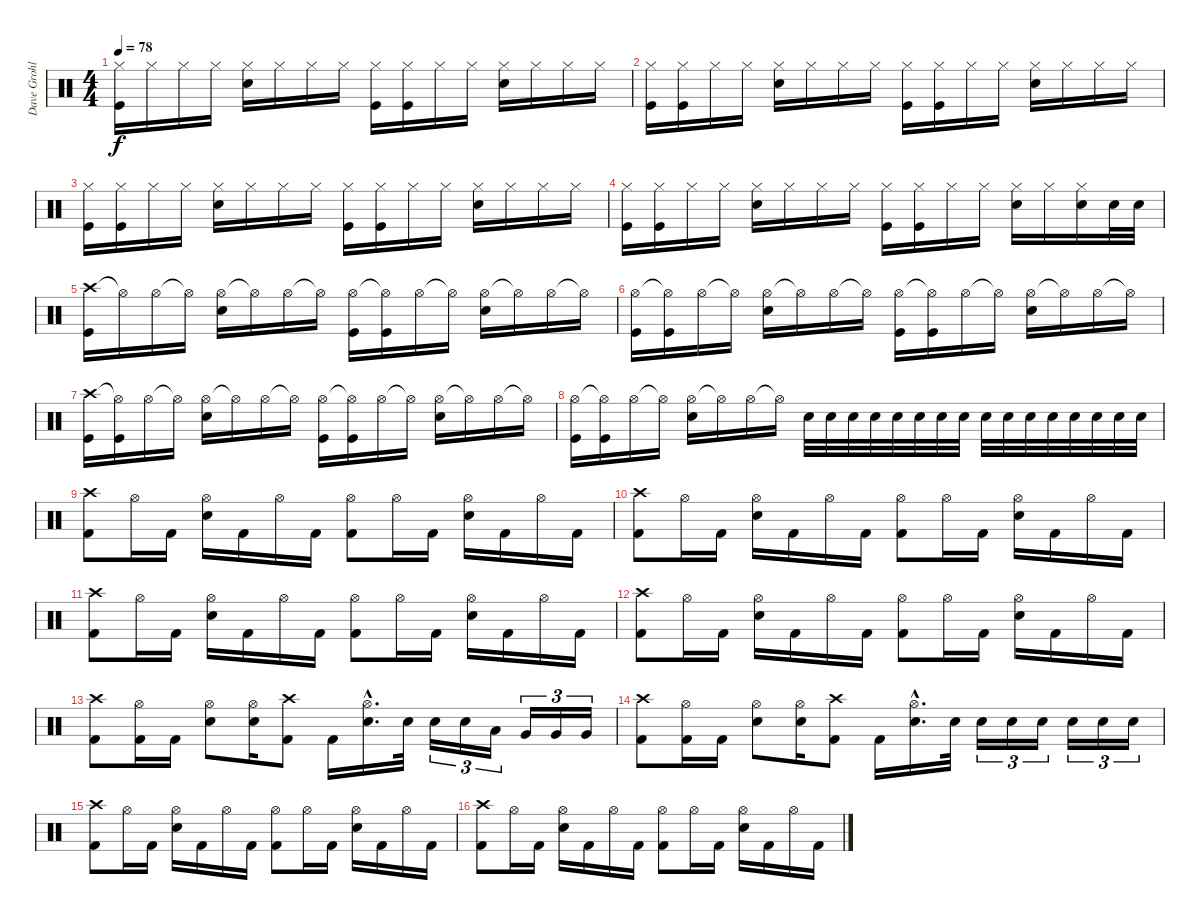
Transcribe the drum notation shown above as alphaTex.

\track ("Dave Grohl : Drums" "Dave Grohl") {instrument percussion}
\staff {score}
\articulation defaults
\ts (4 4)
\tempo 78
\clef neutral
\ks c
("Hi-Hat (closed)" "Kick (hit)").16{dy f} "Hi-Hat (closed)".16 "Hi-Hat (closed)".16 "Hi-Hat (closed)".16 ("Hi-Hat (closed)" "Electric Snare (hit)").16 "Hi-Hat (closed)".16 "Hi-Hat (closed)".16 "Hi-Hat (closed)".16 ("Hi-Hat (closed)" "Kick (hit)").16 ("Hi-Hat (closed)" "Kick (hit)").16 "Hi-Hat (closed)".16 "Hi-Hat (closed)".16 ("Hi-Hat (closed)" "Electric Snare (hit)").16 "Hi-Hat (closed)".16 "Hi-Hat (closed)".16 "Hi-Hat (closed)".16 |
("Hi-Hat (closed)" "Kick (hit)").16 ("Hi-Hat (closed)" "Kick (hit)").16 "Hi-Hat (closed)".16 "Hi-Hat (closed)".16 ("Hi-Hat (closed)" "Electric Snare (hit)").16 "Hi-Hat (closed)".16 "Hi-Hat (closed)".16 "Hi-Hat (closed)".16 ("Hi-Hat (closed)" "Kick (hit)").16 ("Hi-Hat (closed)" "Kick (hit)").16 "Hi-Hat (closed)".16 "Hi-Hat (closed)".16 ("Hi-Hat (closed)" "Electric Snare (hit)").16 "Hi-Hat (closed)".16 "Hi-Hat (closed)".16 "Hi-Hat (closed)".16 |
("Hi-Hat (closed)" "Kick (hit)").16 ("Hi-Hat (closed)" "Kick (hit)").16 "Hi-Hat (closed)".16 "Hi-Hat (closed)".16 ("Hi-Hat (closed)" "Electric Snare (hit)").16 "Hi-Hat (closed)".16 "Hi-Hat (closed)".16 "Hi-Hat (closed)".16 ("Hi-Hat (closed)" "Kick (hit)").16 ("Hi-Hat (closed)" "Kick (hit)").16 "Hi-Hat (closed)".16 "Hi-Hat (closed)".16 ("Hi-Hat (closed)" "Electric Snare (hit)").16 "Hi-Hat (closed)".16 "Hi-Hat (closed)".16 "Hi-Hat (closed)".16 |
("Hi-Hat (closed)" "Kick (hit)").16 ("Hi-Hat (closed)" "Kick (hit)").16 "Hi-Hat (closed)".16 "Hi-Hat (closed)".16 ("Hi-Hat (closed)" "Electric Snare (hit)").16 "Hi-Hat (closed)".16 "Hi-Hat (closed)".16 "Hi-Hat (closed)".16 ("Hi-Hat (closed)" "Kick (hit)").16 ("Hi-Hat (closed)" "Kick (hit)").16 "Hi-Hat (closed)".16 "Hi-Hat (closed)".16 ("Hi-Hat (closed)" "Electric Snare (hit)").16 "Hi-Hat (closed)".16 ("Hi-Hat (closed)" "Electric Snare (hit)").16 "Electric Snare (hit)".32 "Electric Snare (hit)".32 |
("Crash high (hit)" "Kick (hit)").16 "Hi-Hat (open)"{t}.16 "Hi-Hat (open)".16 "Hi-Hat (open)"{t}.16 ("Hi-Hat (open)" "Electric Snare (hit)").16 "Hi-Hat (open)"{t}.16 "Hi-Hat (open)".16 "Hi-Hat (open)"{t}.16 ("Hi-Hat (open)" "Kick (hit)").16 ("Hi-Hat (open)"{t} "Kick (hit)").16 "Hi-Hat (open)".16 "Hi-Hat (open)"{t}.16 ("Hi-Hat (open)" "Electric Snare (hit)").16 "Hi-Hat (open)"{t}.16 "Hi-Hat (open)".16 "Hi-Hat (open)"{t}.16 |
("Hi-Hat (open)" "Kick (hit)").16 ("Hi-Hat (open)"{t} "Kick (hit)").16 "Hi-Hat (open)".16 "Hi-Hat (open)"{t}.16 ("Hi-Hat (open)" "Electric Snare (hit)").16 "Hi-Hat (open)"{t}.16 "Hi-Hat (open)".16 "Hi-Hat (open)"{t}.16 ("Hi-Hat (open)" "Kick (hit)").16 ("Hi-Hat (open)"{t} "Kick (hit)").16 "Hi-Hat (open)".16 "Hi-Hat (open)"{t}.16 ("Hi-Hat (open)" "Electric Snare (hit)").16 "Hi-Hat (open)"{t}.16 "Hi-Hat (open)".16 "Hi-Hat (open)"{t}.16 |
("Crash high (hit)" "Kick (hit)").16 ("Hi-Hat (open)"{t} "Kick (hit)").16 "Hi-Hat (open)".16 "Hi-Hat (open)"{t}.16 ("Hi-Hat (open)" "Electric Snare (hit)").16 "Hi-Hat (open)"{t}.16 "Hi-Hat (open)".16 "Hi-Hat (open)"{t}.16 ("Hi-Hat (open)" "Kick (hit)").16 ("Hi-Hat (open)"{t} "Kick (hit)").16 "Hi-Hat (open)".16 "Hi-Hat (open)"{t}.16 ("Hi-Hat (open)" "Electric Snare (hit)").16 "Hi-Hat (open)"{t}.16 "Hi-Hat (open)".16 "Hi-Hat (open)"{t}.16 |
("Hi-Hat (open)" "Kick (hit)").16 ("Hi-Hat (open)"{t} "Kick (hit)").16 "Hi-Hat (open)".16 "Hi-Hat (open)"{t}.16 ("Hi-Hat (open)" "Electric Snare (hit)").16 "Hi-Hat (open)"{t}.16 "Hi-Hat (open)".16 "Hi-Hat (open)"{t}.16 "Electric Snare (hit)".32 "Electric Snare (hit)".32 "Electric Snare (hit)".32 "Electric Snare (hit)".32 "Electric Snare (hit)".32 "Electric Snare (hit)".32 "Electric Snare (hit)".32 "Electric Snare (hit)".32 "Electric Snare (hit)".32 "Electric Snare (hit)".32 "Electric Snare (hit)".32 "Electric Snare (hit)".32 "Electric Snare (hit)".32 "Electric Snare (hit)".32 "Electric Snare (hit)".32 "Electric Snare (hit)".32 |
("Crash high (hit)" "Kick (hit) 2").8 "Hi-Hat (open)".16 "Kick (hit) 2".16 ("Hi-Hat (open)" "Snare (hit) 2").16 "Kick (hit) 2".16 "Hi-Hat (open)".16 "Kick (hit) 2".16 ("Hi-Hat (open)" "Kick (hit) 2").8 "Hi-Hat (open)".16 "Kick (hit) 2".16 ("Hi-Hat (open)" "Snare (hit) 2").16 "Kick (hit) 2".16 "Hi-Hat (open)".16 "Kick (hit) 2".16 |
("Crash high (hit)" "Kick (hit) 2").8 "Hi-Hat (open)".16 "Kick (hit) 2".16 ("Hi-Hat (open)" "Snare (hit) 2").16 "Kick (hit) 2".16 "Hi-Hat (open)".16 "Kick (hit) 2".16 ("Hi-Hat (open)" "Kick (hit) 2").8 "Hi-Hat (open)".16 "Kick (hit) 2".16 ("Hi-Hat (open)" "Snare (hit) 2").16 "Kick (hit) 2".16 "Hi-Hat (open)".16 "Kick (hit) 2".16 |
("Crash high (hit)" "Kick (hit) 2").8 "Hi-Hat (open)".16 "Kick (hit) 2".16 ("Hi-Hat (open)" "Snare (hit) 2").16 "Kick (hit) 2".16 "Hi-Hat (open)".16 "Kick (hit) 2".16 ("Hi-Hat (open)" "Kick (hit) 2").8 "Hi-Hat (open)".16 "Kick (hit) 2".16 ("Hi-Hat (open)" "Snare (hit) 2").16 "Kick (hit) 2".16 "Hi-Hat (open)".16 "Kick (hit) 2".16 |
("Crash high (hit)" "Kick (hit) 2").8 "Hi-Hat (open)".16 "Kick (hit) 2".16 ("Hi-Hat (open)" "Snare (hit) 2").16 "Kick (hit) 2".16 "Hi-Hat (open)".16 "Kick (hit) 2".16 ("Hi-Hat (open)" "Kick (hit) 2").8 "Hi-Hat (open)".16 "Kick (hit) 2".16 ("Hi-Hat (open)" "Snare (hit) 2").16 "Kick (hit) 2".16 "Hi-Hat (open)".16 "Kick (hit) 2".16 |
("Crash high (hit)" "Kick (hit) 2").8 ("Hi-Hat (open)" "Kick (hit) 2").16 "Kick (hit) 2".16 ("Hi-Hat (open)" "Snare (hit) 2").8 ("Hi-Hat (open)" "Snare (hit) 2").16 ("Crash high (hit)" "Kick (hit) 2").8 "Kick (hit) 2".16 ("Hi-Hat (open)"{hac} "Snare (hit) 2"{hac}).16{d} "Snare (hit) 2".32 "Snare (hit) 2".16{tu (3 2)} "Snare (hit) 2".16{tu (3 2)} "Low Tom (hit)".16{tu (3 2)} "Very Low Tom (hit)".16{tu (3 2)} "Very Low Tom (hit)".16{tu (3 2)} "Very Low Tom (hit)".16{tu (3 2)} |
("Crash high (hit)" "Kick (hit) 2").8 ("Hi-Hat (open)" "Kick (hit) 2").16 "Kick (hit) 2".16 ("Hi-Hat (open)" "Snare (hit) 2").8 ("Hi-Hat (open)" "Snare (hit) 2").16 ("Crash high (hit)" "Kick (hit) 2").8 "Kick (hit) 2".16 ("Hi-Hat (open)"{hac} "Snare (hit) 2"{hac}).16{d} "Snare (hit) 2".32 "Snare (hit) 2".16{tu (3 2)} "Snare (hit) 2".16{tu (3 2)} "Snare (hit) 2".16{tu (3 2)} "Snare (hit) 2".16{tu (3 2)} "Snare (hit) 2".16{tu (3 2)} "Snare (hit) 2".16{tu (3 2)} |
("Crash high (hit)" "Kick (hit) 2").8 "Hi-Hat (open)".16 "Kick (hit) 2".16 ("Hi-Hat (open)" "Snare (hit) 2").16 "Kick (hit) 2".16 "Hi-Hat (open)".16 "Kick (hit) 2".16 ("Hi-Hat (open)" "Kick (hit) 2").8 "Hi-Hat (open)".16 "Kick (hit) 2".16 ("Hi-Hat (open)" "Snare (hit) 2").16 "Kick (hit) 2".16 "Hi-Hat (open)".16 "Kick (hit) 2".16 |
("Crash high (hit)" "Kick (hit) 2").8 "Hi-Hat (open)".16 "Kick (hit) 2".16 ("Hi-Hat (open)" "Snare (hit) 2").16 "Kick (hit) 2".16 "Hi-Hat (open)".16 "Kick (hit) 2".16 ("Hi-Hat (open)" "Kick (hit) 2").8 "Hi-Hat (open)".16 "Kick (hit) 2".16 ("Hi-Hat (open)" "Snare (hit) 2").16 "Kick (hit) 2".16 "Hi-Hat (open)".16 "Kick (hit) 2".16
